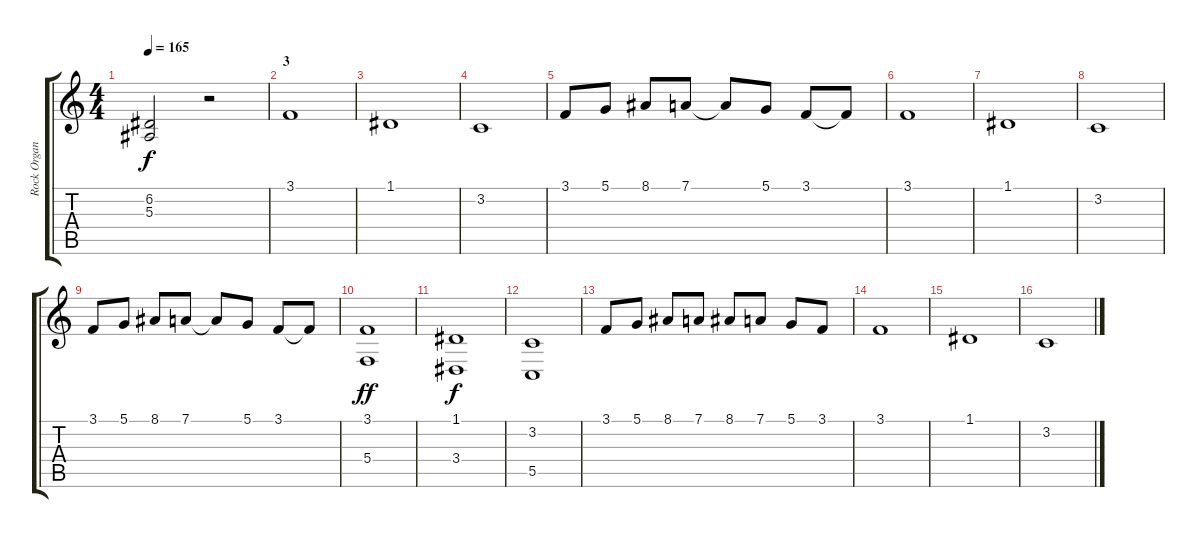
\track ("Rock Organ" "Rock Organ") {instrument rockorgan}
\staff {score tabs}
\tuning (D4 A3 F3 C3 G2 C2) {hide}
\ts (4 4)
\tempo 165
\clef g2
\ks c
(6.2 5.3).2{dy f} r.2 |
\section ("" "3")
3.1.1 |
1.1.1 |
3.2.1 |
3.1.8 5.1.8 8.1.8 7.1.8 7.1{t}.8 5.1.8 3.1.8 3.1{t}.8 |
3.1.1 |
1.1.1 |
3.2.1 |
3.1.8 5.1.8 8.1.8 7.1.8 7.1{t}.8 5.1.8 3.1.8 3.1{t}.8 |
(3.1 5.4).1{dy ff} |
(1.1 3.4).1{dy f} |
(3.2 5.5).1 |
3.1.8 5.1.8 8.1.8 7.1.8 8.1.8 7.1.8 5.1.8 3.1.8 |
3.1.1 |
1.1.1 |
3.2.1
